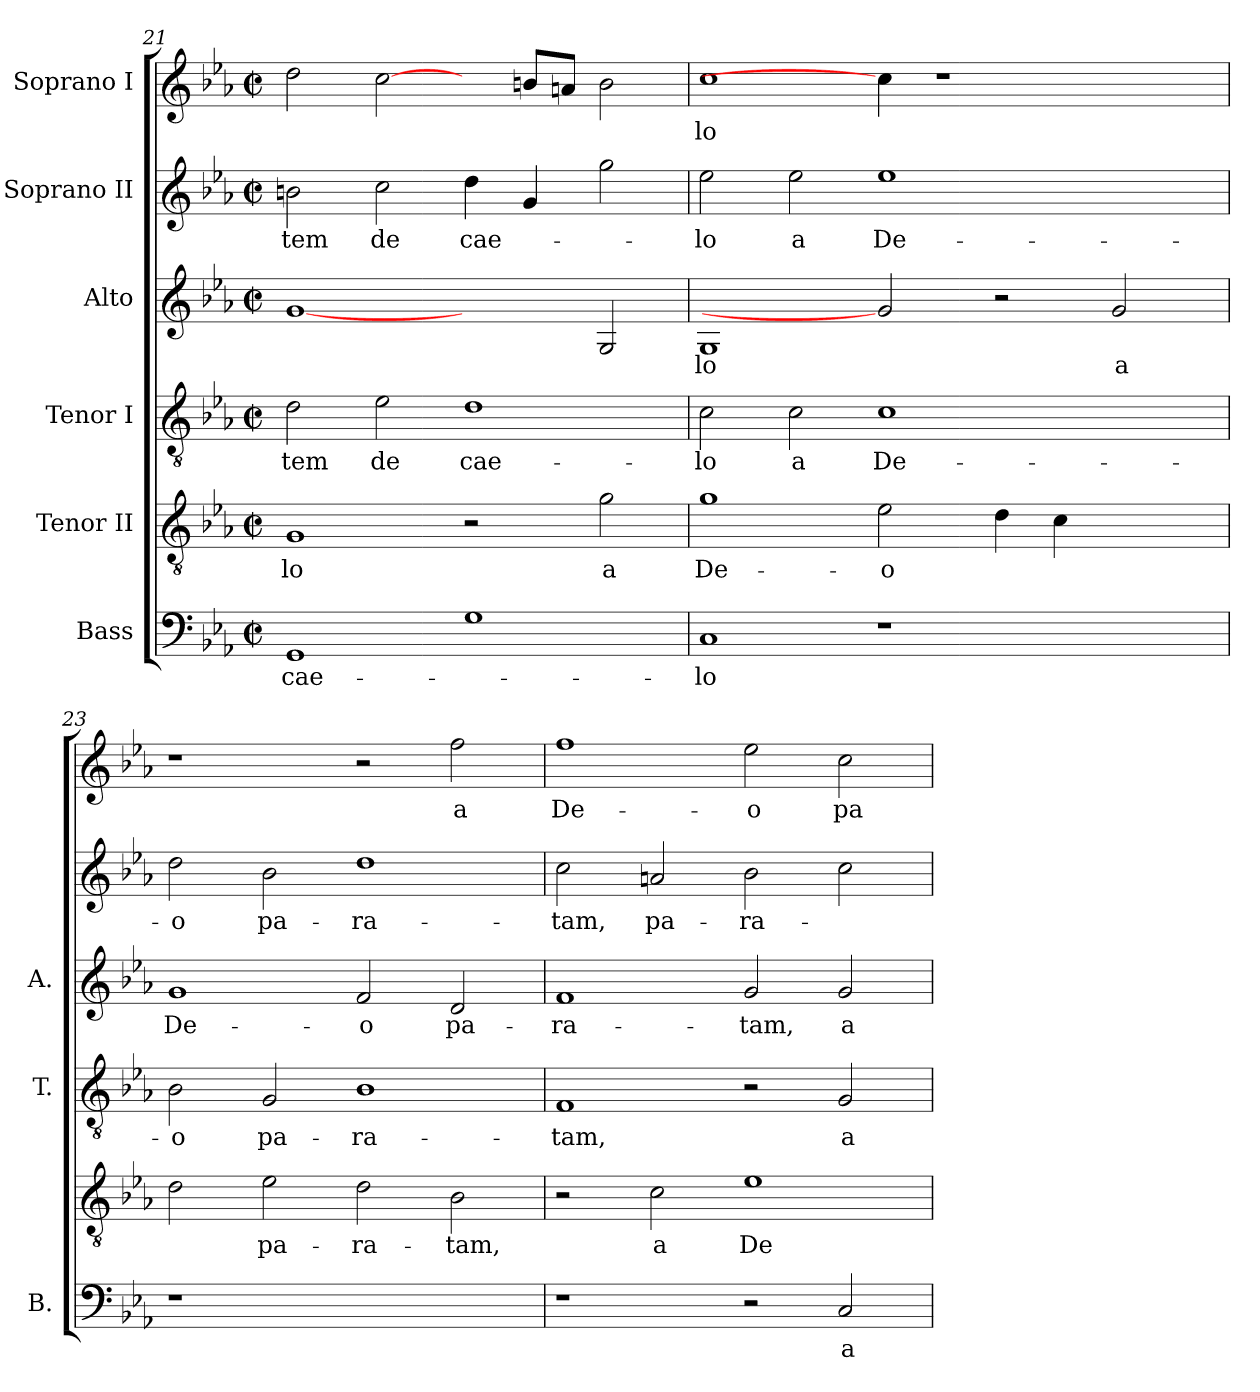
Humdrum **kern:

**kern	**text	**kern	**text	**kern	**text	**kern	**text	**kern	**text	**kern	**text
*part6	*part6	*part5	*part5	*part4	*part4	*part3	*part3	*part2	*part2	*part1	*part1
*staff6	*staff6	*staff5	*staff5	*staff4	*staff4	*staff3	*staff3	*staff2	*staff2	*staff1	*staff1
*I"Bass	*	*I"Tenor II	*	*I"Tenor I	*	*I"Alto	*	*I"Soprano II	*	*I"Soprano I	*
*I'B.	*	*	*	*I'T.	*	*I'A.	*	*	*	*	*
*clefF4	*	*clefGv2	*	*clefGv2	*	*clefG2	*	*clefG2	*	*clefG2	*
*	*	*ITrd7c12	*	*ITrd7c12	*	*ITrd7c12	*	*	*	*	*
*k[b-e-a-]	*	*k[b-e-a-]	*	*k[b-e-a-]	*	*k[b-e-a-]	*	*k[b-e-a-]	*	*k[b-e-a-]	*
*E-:	*	*E-:	*	*E-:	*	*E-:	*	*E-:	*	*E-:	*
*M2/2	*	*M2/2	*	*M2/2	*	*M2/2	*	*M2/2	*	*M2/2	*
*met(c|)	*	*met(c|)	*	*met(c|)	*	*met(c|)	*	*met(c|)	*	*met(c|)	*
=21	=21	=21	=21	=21	=21	=21	=21	=21	=21	=21	=21
!	!LO:LY:b:color=#000000	!	!	!	!	!	!	!	!	!	!
!	!	!	!LO:LY:b:color=#000000	!	!	!	!	!	!	!	!
!	!	!	!	!	!LO:LY:b:color=#000000	!	!	!	!	!	!
!	!	!	!	!	!	!	!	!	!LO:LY:b:color=#000000	!	!
1GGi	cae-	1GGi	-lo	2Di\	-tem	[1Gi	.	2bni\	-tem	2ddi\	.
!	!	!	!	!	!LO:LY:b:color=#000000	!	!	!	!	!	!
!	!	!	!	!	!	!	!	!	!LO:LY:b:color=#000000	!	!
.	.	.	.	2E-i\	de	.	.	2cci\	de	[2cci\	.
!	!	!	!	!	!LO:LY:b:color=#000000	!	!	!	!	!	!
!	!	!	!	!	!	!	!	!	!LO:LY:b:color=#000000	!	!
1Gi	.	2r	.	1Di	cae-	2ryy	.	4ddi\	cae-	4ryy	.
.	.	.	.	.	.	.	.	4gi/	.	8bni/L	.
.	.	.	.	.	.	.	.	.	.	8ani/J	.
!	!	!	!LO:LY:b:color=#000000	!	!	!	!	!	!	!	!
.	.	2Gi\	a	.	.	2GGi/	.	2ggi\	.	2bi\	.
!!LO:LB:g=z
=22	=22	=22	=22	=22	=22	=22	=22	=22	=22	=22	=22
!	!LO:LY:b:color=#000000	!	!	!	!	!	!	!	!	!	!
!	!	!	!LO:LY:b:color=#000000	!	!	!	!	!	!	!	!
!	!	!	!	!	!LO:LY:b:color=#000000	!	!	!	!	!	!
!	!	!	!	!	!	!	!LO:LY:b:color=#000000	!	!	!	!
!	!	!	!	!	!	!	!	!	!LO:LY:b:color=#000000	!	!
!	!	!	!	!	!	!	!	!	!	!	!LO:LY:b:color=#000000
1Ci	-lo	1Gi	De-	2Ci\	-lo	1GGi	-lo	2ee-i\	-lo	1cci	-lo
!	!	!	!	!	!LO:LY:b:color=#000000	!	!	!	!	!	!
!	!	!	!	!	!	!	!	!	!LO:LY:b:color=#000000	!	!
.	.	.	.	2Ci\	a	.	.	2ee-i\	a	.	.
!	!	!	!LO:LY:b:color=#000000	!	!	!	!	!	!	!	!
!	!	!	!	!	!LO:LY:b:color=#000000	!	!	!	!	!	!
!	!	!	!	!	!	!	!	!	!LO:LY:b:color=#000000	!	!
1r	.	2E-i\	-o	1Ci	De-	2Gi]	.	1ee-i	De-	4cci\]	.
.	.	.	.	.	.	.	.	.	.	1r	.
.	.	4Di\	.	.	.	2r	.	.	.	.	.
.	.	4Ci\	.	.	.	.	.	.	.	.	.
!	!	!	!	!	!	!	!LO:LY:b:color=#000000	!	!	!	!
2ryy	.	2ryy	.	2ryy	.	2Gi/	a	2ryy	.	.	.
.	.	.	.	.	.	.	.	.	.	4ryy	.
=23	=23	=23	=23	=23	=23	=23	=23	=23	=23	=23	=23
!LO:N:vis=1	!	!	!	!	!	!	!	!	!	!	!
!	!	!	!	!	!LO:LY:b:color=#000000	!	!	!	!	!	!
!	!	!	!	!	!	!	!LO:LY:b:color=#000000	!	!	!	!
!	!	!	!	!	!	!	!	!	!LO:LY:b:color=#000000	!	!
1r	.	2Di\	.	2BB-i\	-o	1Gi	De-	2ddi\	-o	1r	.
!	!	!	!LO:LY:b:color=#000000	!	!	!	!	!	!	!	!
!	!	!	!	!	!LO:LY:b:color=#000000	!	!	!	!	!	!
!	!	!	!	!	!	!	!	!	!LO:LY:b:color=#000000	!	!
.	.	2E-i\	pa-	2GGi/	pa-	.	.	2b-i\	pa-	.	.
!	!	!	!LO:LY:b:color=#000000	!	!	!	!	!	!	!	!
!	!	!	!	!	!LO:LY:b:color=#000000	!	!	!	!	!	!
!	!	!	!	!	!	!	!LO:LY:b:color=#000000	!	!	!	!
!	!	!	!	!	!	!	!	!	!LO:LY:b:color=#000000	!	!
1ryy	.	2Di\	-ra-	1BB-i	-ra-	2Fi/	-o	1ddi	-ra-	2r	.
!	!	!	!LO:LY:b:color=#000000	!	!	!	!	!	!	!	!
!	!	!	!	!	!	!	!LO:LY:b:color=#000000	!	!	!	!
!	!	!	!	!	!	!	!	!	!	!	!LO:LY:b:color=#000000
.	.	2BB-i\	-tam,	.	.	2Di/	pa-	.	.	2ffi\	a
=24	=24	=24	=24	=24	=24	=24	=24	=24	=24	=24	=24
!	!	!	!	!	!LO:LY:b:color=#000000	!	!	!	!	!	!
!	!	!	!	!	!	!	!LO:LY:b:color=#000000	!	!	!	!
!	!	!	!	!	!	!	!	!	!LO:LY:b:color=#000000	!	!
!	!	!	!	!	!	!	!	!	!	!	!LO:LY:b:color=#000000
1r	.	2r	.	1FFi	-tam,	1Fi	-ra-	2cci\	-tam,	1ffi	De-
!	!	!	!LO:LY:b:color=#000000	!	!	!	!	!	!	!	!
!	!	!	!	!	!	!	!	!	!LO:LY:b:color=#000000	!	!
.	.	2Ci\	a	.	.	.	.	2ani/	pa-	.	.
!	!	!	!LO:LY:b:color=#000000	!	!	!	!	!	!	!	!
!	!	!	!	!	!	!	!LO:LY:b:color=#000000	!	!	!	!
!	!	!	!	!	!	!	!	!	!LO:LY:b:color=#000000	!	!
!	!	!	!	!	!	!	!	!	!	!	!LO:LY:b:color=#000000
2r	.	1E-i	De-	2r	.	2Gi/	-tam,	2b-i\	-ra-	2ee-i\	-o
!	!LO:LY:b:color=#000000	!	!	!	!	!	!	!	!	!	!
!	!	!	!	!	!LO:LY:b:color=#000000	!	!	!	!	!	!
!	!	!	!	!	!	!	!LO:LY:b:color=#000000	!	!	!	!
!	!	!	!	!	!	!	!	!	!	!	!LO:LY:b:color=#000000
2Ci/	a	.	.	2GGi/	a	2Gi/	a	2cci\	.	2cci\	pa-
=	=	=	=	=	=	=	=	=	=	=	=
*-	*-	*-	*-	*-	*-	*-	*-	*-	*-	*-	*-
